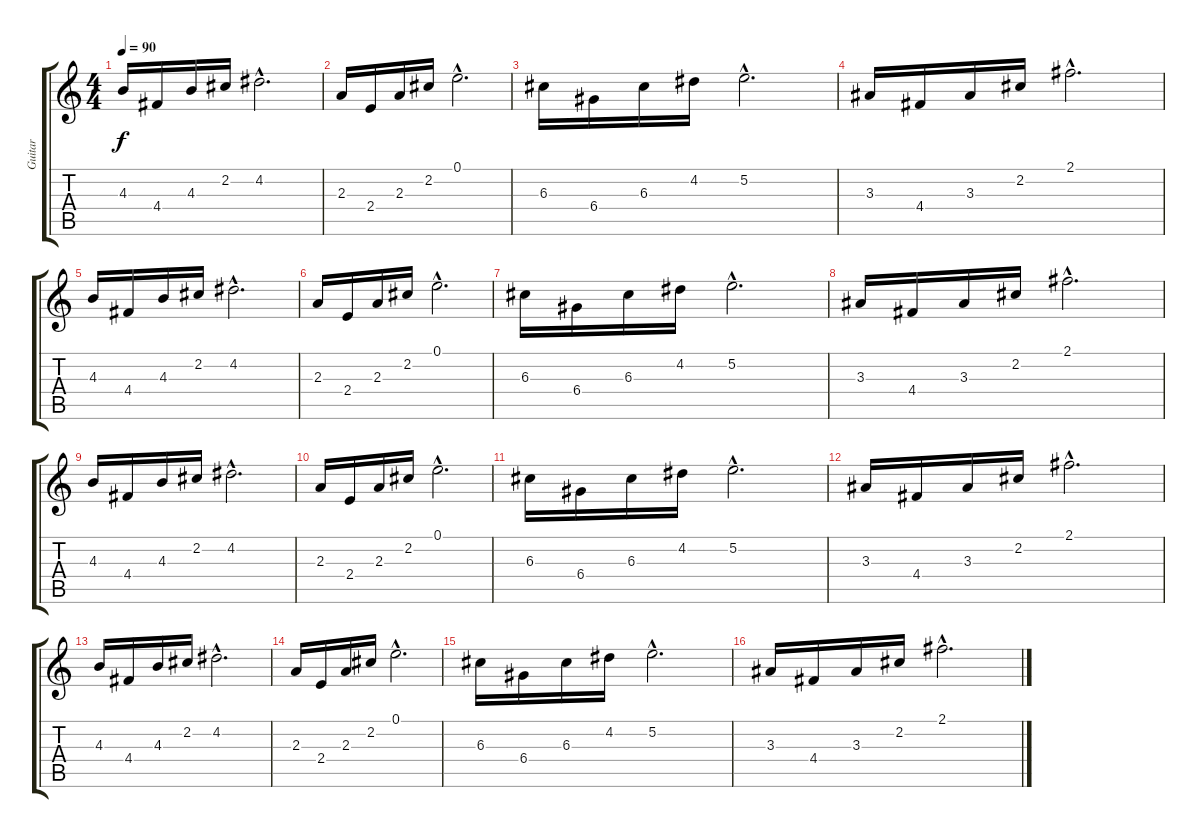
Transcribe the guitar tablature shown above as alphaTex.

\track ("Guitar" "Guitar") {instrument distortionguitar}
\staff {score tabs}
\tuning (E4 B3 G3 D3 A2 E2) {hide}
\ts (4 4)
\tempo 90
\clef g2
\ks c
4.3.16{dy f} 4.4.16 4.3.16 2.2.16 4.2{hac}.2{d} |
2.3.16 2.4.16 2.3.16 2.2.16 0.1{hac}.2{d} |
6.3.16{instrument acousticguitarsteel} 6.4.16 6.3.16 4.2.16 5.2{hac}.2{d} |
3.3.16 4.4.16 3.3.16 2.2.16 2.1{hac}.2{d} |
4.3.16 4.4.16 4.3.16 2.2.16 4.2{hac}.2{d} |
2.3.16 2.4.16 2.3.16 2.2.16 0.1{hac}.2{d} |
6.3.16{instrument acousticguitarsteel} 6.4.16 6.3.16 4.2.16 5.2{hac}.2{d} |
3.3.16 4.4.16 3.3.16 2.2.16 2.1{hac}.2{d} |
4.3.16 4.4.16 4.3.16 2.2.16 4.2{hac}.2{d} |
2.3.16 2.4.16 2.3.16 2.2.16 0.1{hac}.2{d} |
6.3.16{instrument acousticguitarsteel} 6.4.16 6.3.16 4.2.16 5.2{hac}.2{d} |
3.3.16 4.4.16 3.3.16 2.2.16 2.1{hac}.2{d} |
4.3.16 4.4.16 4.3.16 2.2.16 4.2{hac}.2{d} |
2.3.16 2.4.16 2.3.16 2.2.16 0.1{hac}.2{d} |
6.3.16{instrument acousticguitarsteel} 6.4.16 6.3.16 4.2.16 5.2{hac}.2{d} |
3.3.16 4.4.16 3.3.16 2.2.16 2.1{hac}.2{d}
